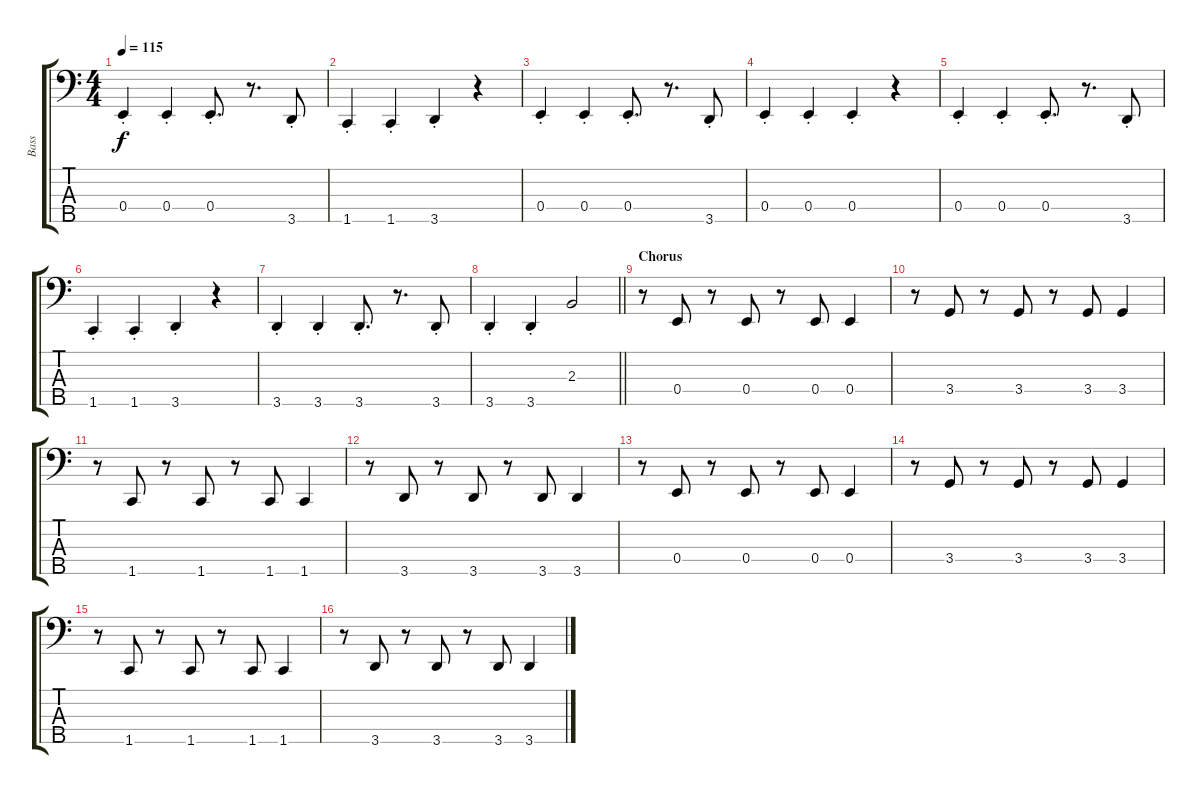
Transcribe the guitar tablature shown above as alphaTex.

\track ("Bass" "Bass") {instrument electricbassfinger}
\staff {score tabs}
\tuning (G2 D2 A1 E1 B0) {hide}
\ts (4 4)
\tempo 115
\clef f4
\ks c
0.4{st}.4{dy f} 0.4{st}.4 0.4{st}.8{d} r.8{d} 3.5{st}.8 |
1.5{st}.4 1.5{st}.4 3.5{st}.4 r.4 |
0.4{st}.4 0.4{st}.4 0.4{st}.8{d} r.8{d} 3.5{st}.8 |
0.4{st}.4 0.4{st}.4 0.4{st}.4 r.4 |
0.4{st}.4 0.4{st}.4 0.4{st}.8{d} r.8{d} 3.5{st}.8 |
1.5{st}.4 1.5{st}.4 3.5{st}.4 r.4 |
3.5{st}.4 3.5{st}.4 3.5{st}.8{d} r.8{d} 3.5{st}.8 |
\barLineRight lightlight
3.5{st}.4 3.5{st}.4 2.3.2 |
\section ("" "Chorus")
r.8 0.4.8 r.8 0.4.8 r.8 0.4.8 0.4.4 |
r.8 3.4.8 r.8 3.4.8 r.8 3.4.8 3.4.4 |
r.8 1.5.8 r.8 1.5.8 r.8 1.5.8 1.5.4 |
r.8 3.5.8 r.8 3.5.8 r.8 3.5.8 3.5.4 |
r.8 0.4.8 r.8 0.4.8 r.8 0.4.8 0.4.4 |
r.8 3.4.8 r.8 3.4.8 r.8 3.4.8 3.4.4 |
r.8 1.5.8 r.8 1.5.8 r.8 1.5.8 1.5.4 |
r.8 3.5.8 r.8 3.5.8 r.8 3.5.8 3.5.4
